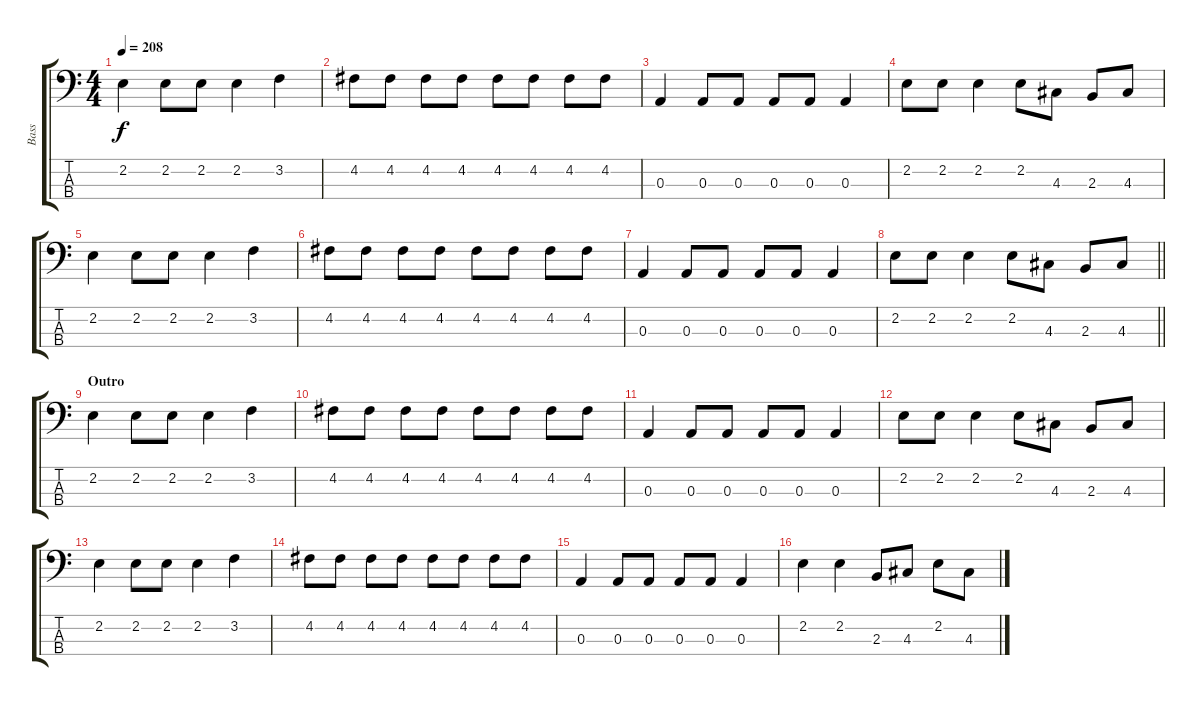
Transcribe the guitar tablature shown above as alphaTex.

\track ("Bass" "Bass") {instrument electricbasspick}
\staff {score tabs}
\tuning (G2 D2 A1 E1) {hide}
\ts (4 4)
\tempo 208
\clef f4
\ks c
2.2.4{dy f} 2.2.8 2.2.8 2.2.4 3.2.4 |
4.2.8 4.2.8 4.2.8 4.2.8 4.2.8 4.2.8 4.2.8 4.2.8 |
0.3.4 0.3.8 0.3.8 0.3.8 0.3.8 0.3.4 |
2.2.8 2.2.8 2.2.4 2.2.8 4.3.8 2.3.8 4.3.8 |
2.2.4 2.2.8 2.2.8 2.2.4 3.2.4 |
4.2.8 4.2.8 4.2.8 4.2.8 4.2.8 4.2.8 4.2.8 4.2.8 |
0.3.4 0.3.8 0.3.8 0.3.8 0.3.8 0.3.4 |
\barLineRight lightlight
2.2.8 2.2.8 2.2.4 2.2.8 4.3.8 2.3.8 4.3.8 |
\section ("" "Outro")
2.2.4 2.2.8 2.2.8 2.2.4 3.2.4 |
4.2.8 4.2.8 4.2.8 4.2.8 4.2.8 4.2.8 4.2.8 4.2.8 |
0.3.4 0.3.8 0.3.8 0.3.8 0.3.8 0.3.4 |
2.2.8 2.2.8 2.2.4 2.2.8 4.3.8 2.3.8 4.3.8 |
2.2.4 2.2.8 2.2.8 2.2.4 3.2.4 |
4.2.8 4.2.8 4.2.8 4.2.8 4.2.8 4.2.8 4.2.8 4.2.8 |
0.3.4 0.3.8 0.3.8 0.3.8 0.3.8 0.3.4 |
2.2.4 2.2.4 2.3.8 4.3.8 2.2.8 4.3.8
